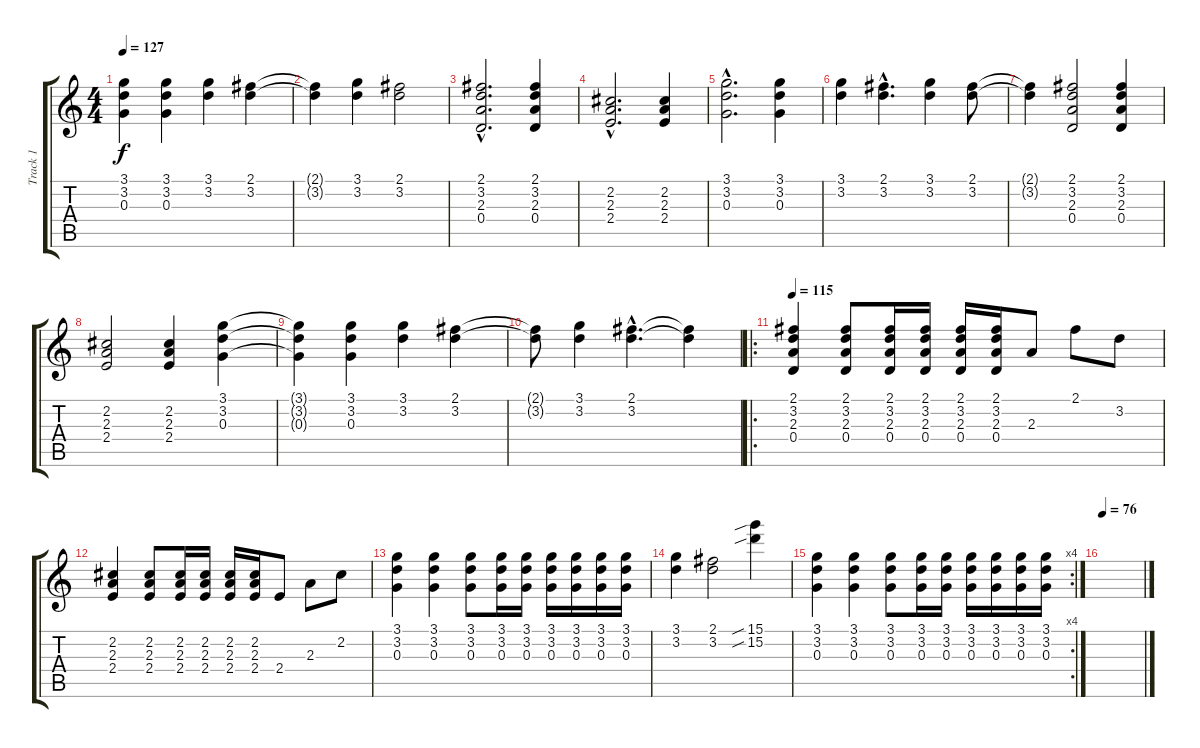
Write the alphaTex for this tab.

\track ("Track 1" "Track 1") {instrument acousticguitarnylon}
\staff {score tabs}
\tuning (E4 B3 G3 D3 A2 E2) {hide}
\ts (4 4)
\tempo 127
\clef g2
\ks c
(3.1{t} 3.2{t} 0.3{t}).4{dy f} (3.1 3.2 0.3).4 (3.1 3.2).4 (2.1 3.2).4 |
(2.1{t} 3.2{t}).4 (3.1 3.2).4 (2.1 3.2).2 |
(2.1{hac} 3.2{hac} 2.3{hac} 0.4{hac}).2{d} (2.1 3.2 2.3 0.4).4 |
(2.2{hac} 2.3{hac} 2.4{hac}).2{d} (2.2 2.3 2.4).4 |
(3.1{hac} 3.2{hac} 0.3{hac}).2{d} (3.1 3.2 0.3).4 |
(3.1 3.2).4 (2.1{hac} 3.2{hac}).4{d} (3.1 3.2).4 (2.1 3.2).8 |
(2.1{t} 3.2{t}).4 (2.1 3.2 2.3 0.4).2 (2.1 3.2 2.3 0.4).4 |
(2.2 2.3 2.4).2 (2.2 2.3 2.4).4 (3.1 3.2 0.3).4 |
(3.1{t} 3.2{t} 0.3{t}).4 (3.1 3.2 0.3).4 (3.1 3.2).4 (2.1 3.2).4 |
(2.1{t} 3.2{t}).8 (3.1 3.2).4 (2.1{hac} 3.2{hac}).4{d} (2.1{t} 3.2{t}).4 |
\ro
\tempo 115
(2.1 3.2 2.3 0.4).4 (2.1 3.2 2.3 0.4).8 (2.1 3.2 2.3 0.4).16 (2.1 3.2 2.3 0.4).16 (2.1 3.2 2.3 0.4).16 (2.1 3.2 2.3 0.4).16 2.3.8 2.1.8 3.2.8 |
(2.2 2.3 2.4).4 (2.2 2.3 2.4).8 (2.2 2.3 2.4).16 (2.2 2.3 2.4).16 (2.2 2.3 2.4).16 (2.2 2.3 2.4).16 2.4.8 2.3.8 2.2.8 |
(3.1 3.2 0.3).4 (3.1 3.2 0.3).4 (3.1 3.2 0.3).8 (3.1 3.2 0.3).16 (3.1 3.2 0.3).16 (3.1 3.2 0.3).16 (3.1 3.2 0.3).16 (3.1 3.2 0.3).16 (3.1 3.2 0.3).16 |
(3.1 3.2).4 (2.1 3.2).2 (15.1{sib} 15.2{sib}).4 |
\rc 4
(3.1 3.2 0.3).4 (3.1 3.2 0.3).4 (3.1 3.2 0.3).8 (3.1 3.2 0.3).16 (3.1 3.2 0.3).16 (3.1 3.2 0.3).16 (3.1 3.2 0.3).16 (3.1 3.2 0.3).16 (3.1 3.2 0.3).16 |
\tempo 76
